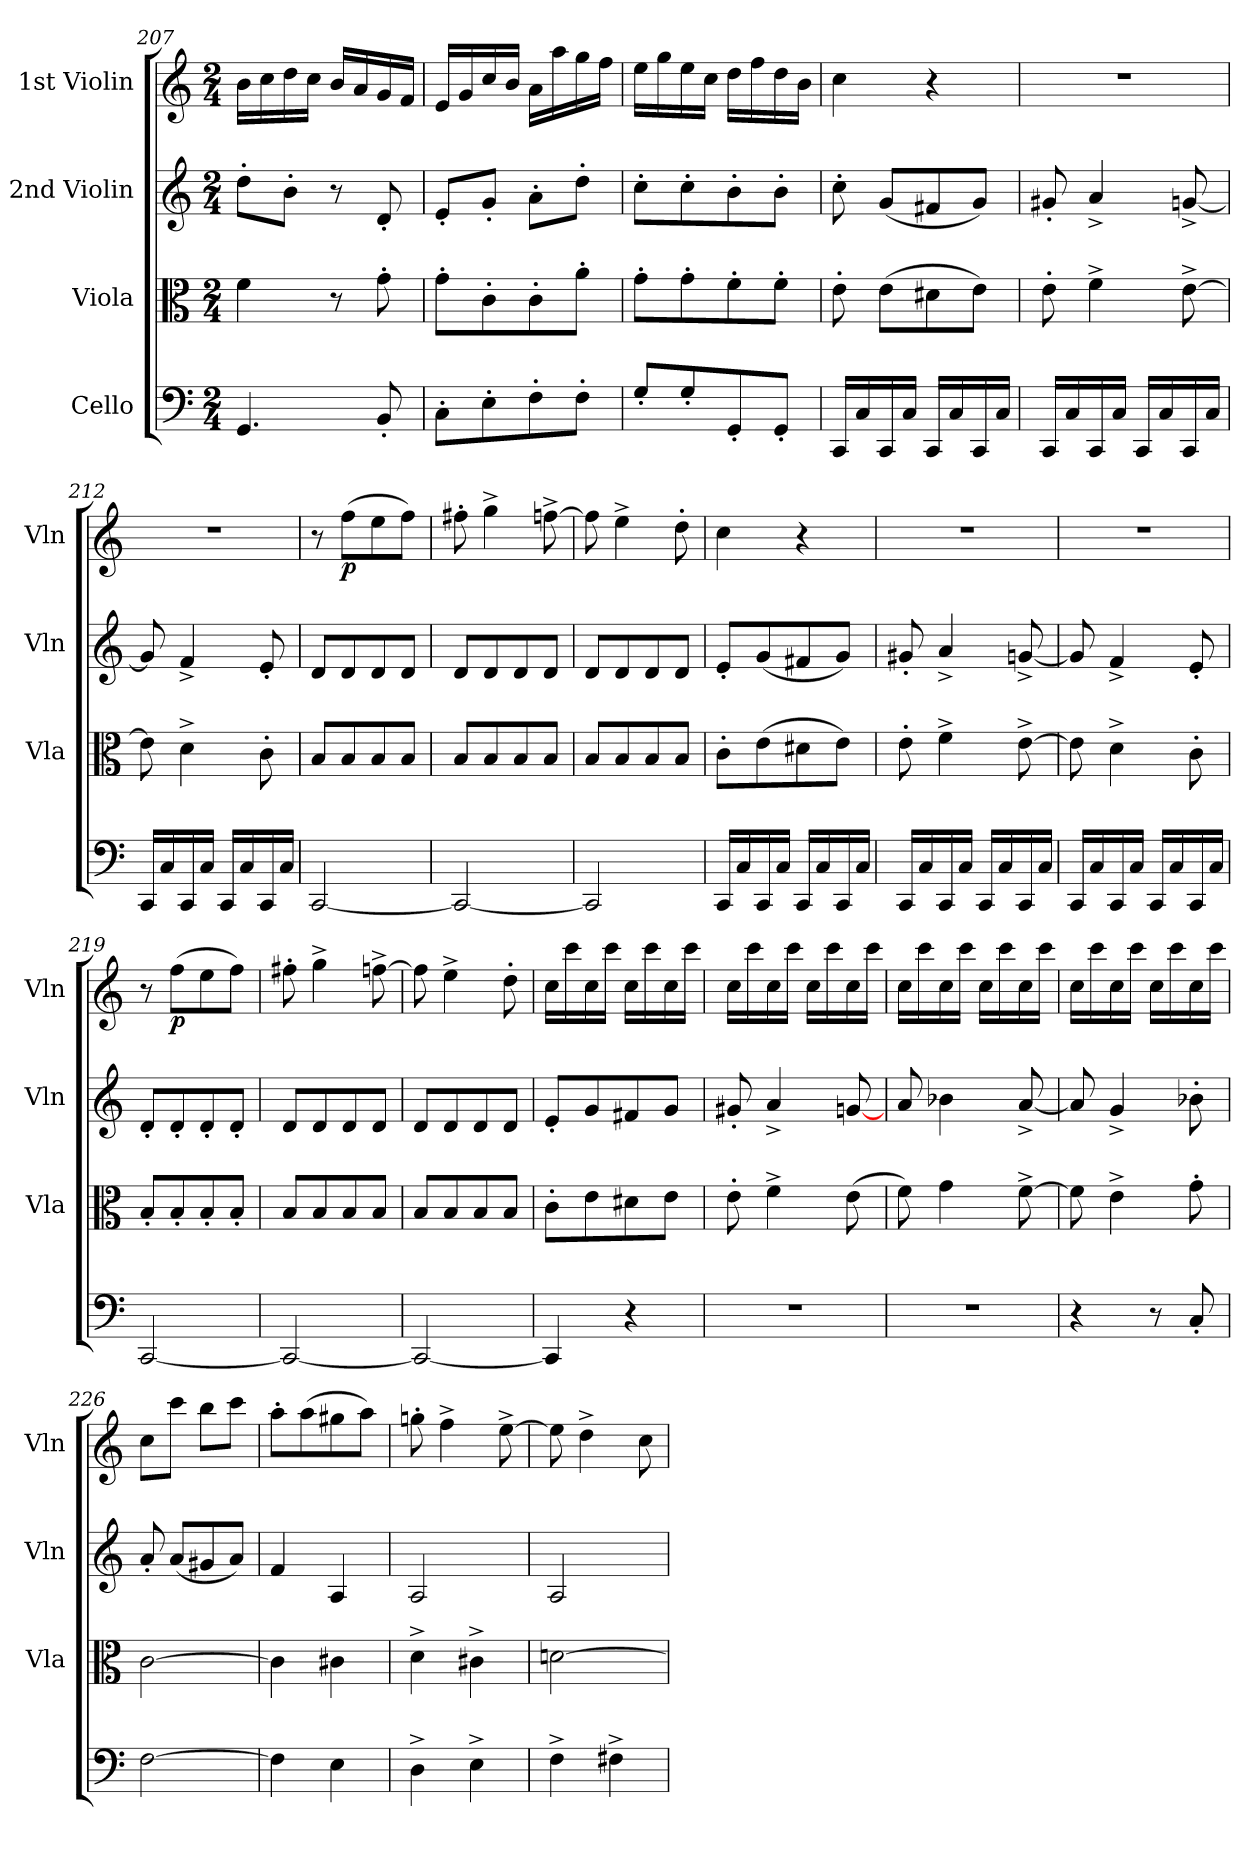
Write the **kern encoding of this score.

**kern	**kern	**kern	**kern	**dynam
*part4	*part3	*part2	*part1	*part1
*staff4	*staff3	*staff2	*staff1	*staff1
*I"Cello	*I"Viola	*I"2nd Violin	*I"1st Violin	*
*	*I'Vla	*I'Vln	*I'Vln	*
*clefF4	*clefC3	*clefG2	*clefG2	*
*k[]	*k[]	*k[]	*k[]	*
*C:	*C:	*C:	*C:	*
*M2/4	*M2/4	*M2/4	*M2/4	*
=207	=207	=207	=207	=207
4.GG/	4f\	8dd'>\L	16b\LL	.
.	.	.	16cc\	.
.	.	8b'>\J	16dd\	.
.	.	.	16cc\JJ	.
.	8r	8r	16b/LL	.
.	.	.	16a/	.
8BB'</	8g'>\	8d'</	16g/	.
.	.	.	16f/JJ	.
=208	=208	=208	=208	=208
8C'>\L	8g'>\L	8e'</L	16e/LL	.
.	.	.	16g/	.
8E'>\	8c'>\	8g'</J	16cc/	.
.	.	.	16b/JJ	.
8F'>\	8c'>\	8a'>\L	16a\LL	.
.	.	.	16aa\	.
8F'>\J	8a'>\J	8dd'>\J	16gg\	.
.	.	.	16ff\JJ	.
=209	=209	=209	=209	=209
8G'</L	8g'>\L	8cc'>\L	16ee\LL	.
.	.	.	16gg\	.
8G'</	8g'>\	8cc'>\	16ee\	.
.	.	.	16cc\JJ	.
8GG'</	8f'>\	8b'>\	16dd\LL	.
.	.	.	16ff\	.
8GG'</J	8f'>\J	8b'>\J	16dd\	.
.	.	.	16b\JJ	.
=210	=210	=210	=210	=210
16CC/LL	8e'>\	8cc'>\	4cc\	.
16C/	.	.	.	.
16CC/	(8e\L	(8g/L	.	.
16C/JJ	.	.	.	.
16CC/LL	8d#X\	8f#X/	4r	.
16C/	.	.	.	.
16CC/	8e\J)	8g/J)	.	.
16C/JJ	.	.	.	.
=211	=211	=211	=211	=211
16CC/LL	8e'>\	8g#X'</	2r	.
16C/	.	.	.	.
16CC/	4f^>\	4a^</	.	.
16C/JJ	.	.	.	.
16CC/LL	.	.	.	.
16C/	.	.	.	.
16CC/	[8e^>\	[8gn^</	.	.
16C/JJ	.	.	.	.
=212	=212	=212	=212	=212
16CC/LL	8e\]	8g/]	2r	.
16C/	.	.	.	.
16CC/	4d^>\	4f^</	.	.
16C/JJ	.	.	.	.
16CC/LL	.	.	.	.
16C/	.	.	.	.
16CC/	8c'>\	8e'</	.	.
16C/JJ	.	.	.	.
=213	=213	=213	=213	=213
[2CC/	8B/L	8d/L	8r	.
!	!	!	!	!LO:DY:b
.	8B/	8d/	(8ff\L	p
.	8B/	8d/	8ee\	.
.	8B/J	8d/J	8ff\J)	.
=214	=214	=214	=214	=214
2CC/_	8B/L	8d/L	8ff#X'>\	.
.	8B/	8d/	4gg^>\	.
.	8B/	8d/	.	.
.	8B/J	8d/J	[8ffn^>\	.
=215	=215	=215	=215	=215
2CC/]	8B/L	8d/L	8ff\]	.
.	8B/	8d/	4ee^>\	.
.	8B/	8d/	.	.
.	8B/J	8d/J	8dd'>\	.
=216	=216	=216	=216	=216
16CC/LL	8c'>\L	8e'</L	4cc\	.
16C/	.	.	.	.
16CC/	(8e\	(8g/	.	.
16C/JJ	.	.	.	.
16CC/LL	8d#X\	8f#X/	4r	.
16C/	.	.	.	.
16CC/	8e\J)	8g/J)	.	.
16C/JJ	.	.	.	.
=217	=217	=217	=217	=217
16CC/LL	8e'>\	8g#X'</	2r	.
16C/	.	.	.	.
16CC/	4f^>\	4a^</	.	.
16C/JJ	.	.	.	.
16CC/LL	.	.	.	.
16C/	.	.	.	.
16CC/	[8e^>\	[8gn^</	.	.
16C/JJ	.	.	.	.
=218	=218	=218	=218	=218
16CC/LL	8e\]	8g/]	2r	.
16C/	.	.	.	.
16CC/	4d^>\	4f^</	.	.
16C/JJ	.	.	.	.
16CC/LL	.	.	.	.
16C/	.	.	.	.
16CC/	8c'>\	8e'</	.	.
16C/JJ	.	.	.	.
=219	=219	=219	=219	=219
[2CC/	8B'</L	8d'</L	8r	.
!	!	!	!	!LO:DY:b
.	8B'</	8d'</	(8ff\L	p
.	8B'</	8d'</	8ee\	.
.	8B'</J	8d'</J	8ff\J)	.
=220	=220	=220	=220	=220
2CC/_	8B/L	8d/L	8ff#X'>\	.
.	8B/	8d/	4gg^>\	.
.	8B/	8d/	.	.
.	8B/J	8d/J	[8ffn^>\	.
=221	=221	=221	=221	=221
2CC/_	8B/L	8d/L	8ff\]	.
.	8B/	8d/	4ee^>\	.
.	8B/	8d/	.	.
.	8B/J	8d/J	8dd'>\	.
=222	=222	=222	=222	=222
4CC/]	8c'>\L	8e'</L	16cc\LL	.
.	.	.	16ccc\	.
.	8e\	8g/	16cc\	.
.	.	.	16ccc\JJ	.
4r	8d#X\	8f#X/	16cc\LL	.
.	.	.	16ccc\	.
.	8e\J	8g/J	16cc\	.
.	.	.	16ccc\JJ	.
=223	=223	=223	=223	=223
2r	8e'>\	8g#X'</	16cc\LL	.
.	.	.	16ccc\	.
.	4f^>\	4a^</	16cc\	.
.	.	.	16ccc\JJ	.
.	.	.	16cc\LL	.
.	.	.	16ccc\	.
.	(8e\	[8gn/	16cc\	.
.	.	.	16ccc\JJ	.
=224	=224	=224	=224	=224
2r	8f\)	8a/	16cc\LL	.
.	.	.	16ccc\	.
.	4g\	4b-X\	16cc\	.
.	.	.	16ccc\JJ	.
.	.	.	16cc\LL	.
.	.	.	16ccc\	.
.	[8f^>\	[8a^</	16cc\	.
.	.	.	16ccc\JJ	.
=225	=225	=225	=225	=225
4r	8f\]	8a/]	16cc\LL	.
.	.	.	16ccc\	.
.	4e^>\	4g^</	16cc\	.
.	.	.	16ccc\JJ	.
8r	.	.	16cc\LL	.
.	.	.	16ccc\	.
8C'</	8g'>\	8b-X'>\	16cc\	.
.	.	.	16ccc\JJ	.
=226	=226	=226	=226	=226
[2F\	[2c\	8a'</	8cc\L	.
.	.	(8a/L	8ccc\J	.
.	.	8g#X/	8bb\L	.
.	.	8a/J)	8ccc\J	.
=227	=227	=227	=227	=227
4F\]	4c\]	4f/	8aa'>\L	.
.	.	.	(8aa\	.
4E\	4c#X\	4A/	8gg#X\	.
.	.	.	8aa\J)	.
=228	=228	=228	=228	=228
4D^>\	4d^>\	2A/	8ggn'>\	.
.	.	.	4ff^>\	.
4E^>\	4c#X^>\	.	.	.
.	.	.	[8ee^>\	.
=229	=229	=229	=229	=229
4F^>\	[2dn\	2A/	8ee\]	.
.	.	.	4dd^>\	.
4F#X^>\	.	.	.	.
.	.	.	8cc\	.
=	=	=	=	=
*-	*-	*-	*-	*-
